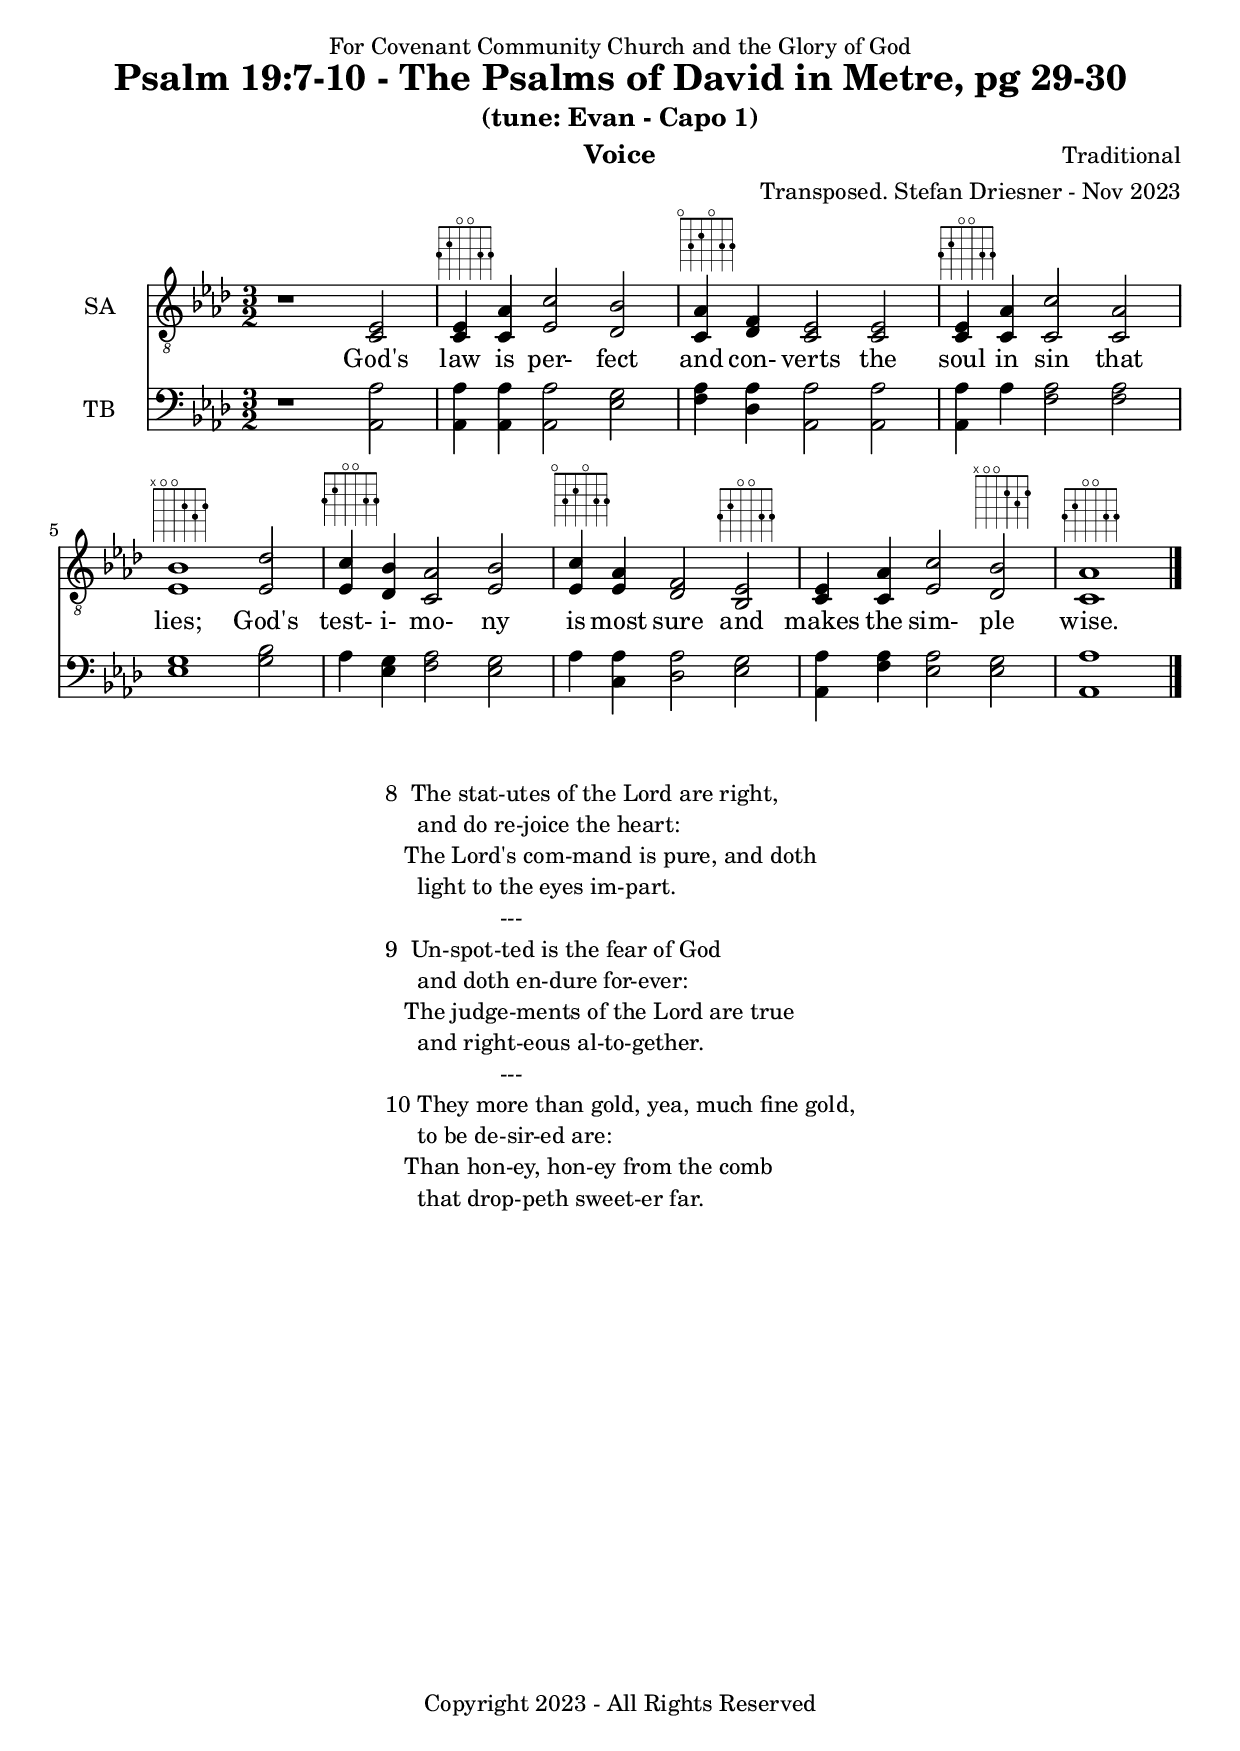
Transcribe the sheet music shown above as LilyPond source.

\version "2.24.1"
\language "english"

% force .mid extension for MIDI file output
#(ly:set-option 'midi-extension "mid")

\header {
  dedication = "For Covenant Community Church and the Glory of God"
  title = "Psalm 19:7-10 - The Psalms of David in Metre, pg 29-30"
  subtitle = "(tune: Evan - Capo 1)"
  instrument = "Voice"
  composer = "Traditional"
  arranger = "Transposed. Stefan Driesner - Nov 2023"
  meter = ""
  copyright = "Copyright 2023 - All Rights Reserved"
}

global = {
  \key af \major
  \numericTimeSignature
  \time 3/2
}

versesVoice = \lyricmode {
  % Verse 1
  God's law is per- fect and con- verts
  the soul in sin that lies;
  God's test- i- mo- ny is most sure
  and makes the sim- ple wise.
}

SAVoice = \relative c {
  \global
  \dynamicUp
  % Music follows here.
  {
    r1                               <ef  c  >2 |
    % Verse 1
    <c   ef >4^\markup { \fret-diagram "6-3;5-2;4-o;3-o;2-3;1-3;" } <c   af'>4 <ef  c'>2  <df  bf'>2 | < c  af'>4^\markup { \fret-diagram "6-o;5-3;4-2;3-o;2-3;1-3;" } <df   f >4 < c  ef >2  < c  ef >2 |
    <c   ef >4^\markup { \fret-diagram "6-3;5-2;4-o;3-o;2-3;1-3;" } <c   af'>4 <c   c'>2  < c  af'>2 | <ef  bf'>1^\markup { \fret-diagram "6-x;5-o;4-o;3-2;2-3;1-2;" }                        <ef  df'>2 |
    <ef  c '>4^\markup { \fret-diagram "6-3;5-2;4-o;3-o;2-3;1-3;" } <df  bf'>4 <c  af'>2  <ef  bf'>2 | <ef  c '>4^\markup { \fret-diagram "6-o;5-3;4-2;3-o;2-3;1-3;" } <ef  af >4 <df   f >2  <bf  ef >2^\markup { \fret-diagram "6-3;5-2;4-o;3-o;2-3;1-3;" } |
    <c   ef >4 <c   af'>4 <ef c '>2  <df  bf'>2^\markup { \fret-diagram "6-x;5-o;4-o;3-2;2-3;1-2;" } | <c   af'>1^\markup { \fret-diagram "6-3;5-2;4-o;3-o;2-3;1-3;" }                             \bar "|."
  }
}

TBVoice = \relative c {
  \global
  \dynamicUp
  % Music follows here.
  {
    r1                                <af  af'>2 |
    % Verse 1
    <af  af'>4 <af  af'>4 <af  af'>2  <ef' g  >2 | <f   af >4 <df  af'>4 <af  af'>2 <af  af'>2 |
    <af  af'>4 <    af'>4 <f   af >2  <f   af >2 | <ef  g  >1                       <g   bf >2 |
    <    af >4 <ef  g  >4 <f   af >2  <ef  g  >2 | <    af >4 <c , af'>4 <df  af'>2 <ef  g  >2 |
    <af, af'>4 <f ' af >4 <ef  af >2  <ef  g  >2 | <af, af'>1                          \bar "|."
  }
}

SAVoicePart = \new Staff \with {
  instrumentName = "SA"
  midiInstrument = "Voice Oohs"
} { \clef "treble_8" \SAVoice }
\addlyrics { \versesVoice }

TBVoicePart = \new Staff \with {
  instrumentName = "TB"
  midiInstrument = "Voice Oohs"
} { \clef bass \TBVoice }

\score {
  <<
    \SAVoicePart
    \TBVoicePart
  >>
  \layout { }
  \midi {
    \context {
      \Score
      tempoWholesPerMinute = #(ly:make-moment 100 2)
    }
  }
}

\markup {
  \fill-line {
    {
      \column {
        \left-align {
  	  "8  The stat-utes of the Lord are right,"
	  "     and do re-joice the heart:"
	  "   The Lord's com-mand is pure, and doth"
	  "     light to the eyes im-part."
	  "                  ---"
	  "9  Un-spot-ted is the fear of God"
  	  "     and doth en-dure for-ever:"
  	  "   The judge-ments of the Lord are true"
  	  "     and right-eous al-to-gether."
	  "                  ---"
	  "10 They more than gold, yea, much fine gold,"
  	  "     to be de-sir-ed are:"
  	  "   Than hon-ey, hon-ey from the comb"
  	  "     that drop-peth sweet-er far."
        }
      }
    }
  }
}